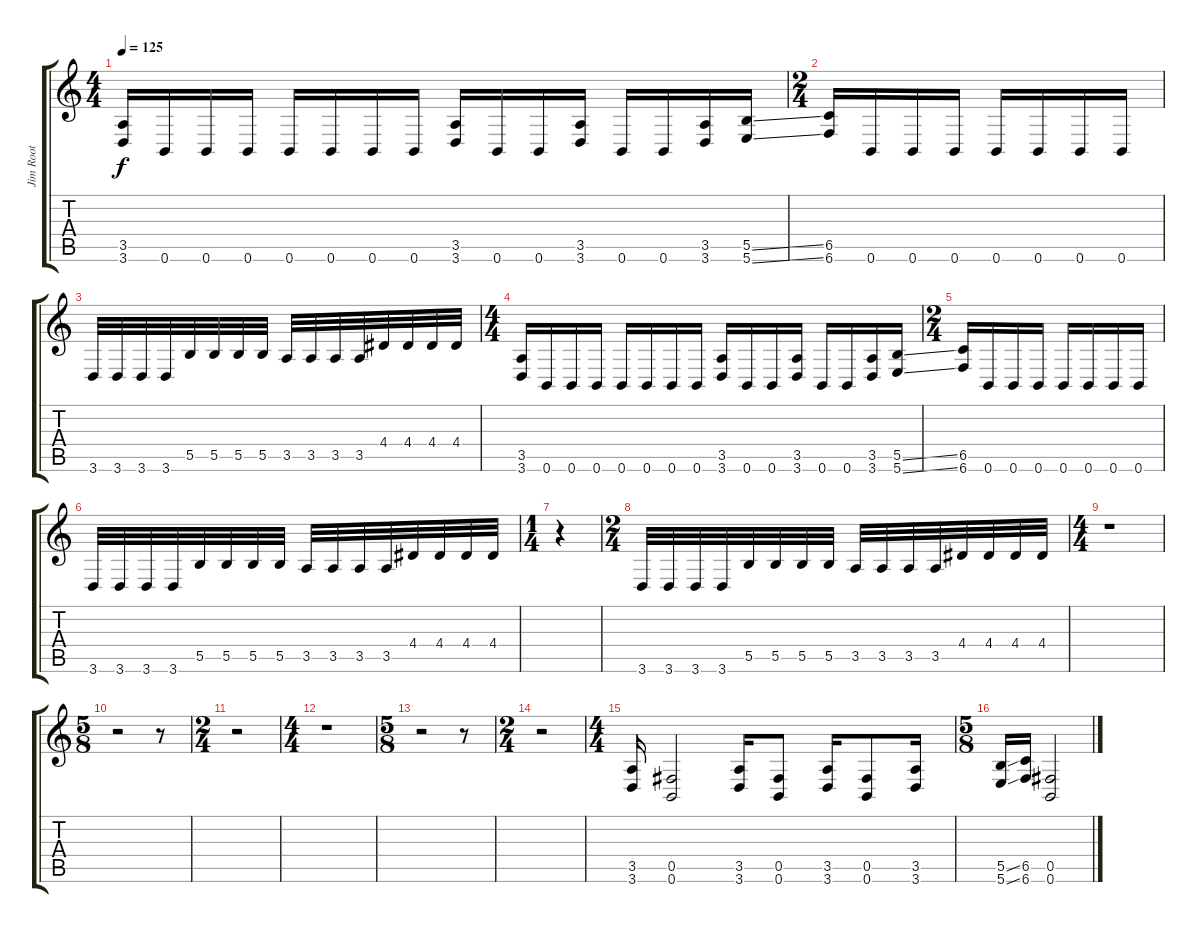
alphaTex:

\track ("Jim Root" "Jim Root") {instrument distortionguitar}
\staff {score tabs}
\tuning (Db4 Ab3 E3 B2 Gb2 B1) {hide}
\ts (4 4)
\tempo 125
\clef g2
\ks c
(3.5 3.6).16{dy f} 0.6.16 0.6.16 0.6.16 0.6.16 0.6.16 0.6.16 0.6.16 (3.5 3.6).16 0.6.16 0.6.16 (3.5 3.6).16 0.6.16 0.6.16 (3.5 3.6).16 (5.5{ss} 5.6{ss}).16 |
\ts (2 4)
(6.5 6.6).16 0.6.16 0.6.16 0.6.16 0.6.16 0.6.16 0.6.16 0.6.16 |
3.6.32 3.6.32 3.6.32 3.6.32 5.5.32 5.5.32 5.5.32 5.5.32 3.5.32 3.5.32 3.5.32 3.5.32 4.4.32 4.4.32 4.4.32 4.4.32 |
\ts (4 4)
(3.5 3.6).16 0.6.16 0.6.16 0.6.16 0.6.16 0.6.16 0.6.16 0.6.16 (3.5 3.6).16 0.6.16 0.6.16 (3.5 3.6).16 0.6.16 0.6.16 (3.5 3.6).16 (5.5{ss} 5.6{ss}).16 |
\ts (2 4)
(6.5 6.6).16 0.6.16 0.6.16 0.6.16 0.6.16 0.6.16 0.6.16 0.6.16 |
3.6.32 3.6.32 3.6.32 3.6.32 5.5.32 5.5.32 5.5.32 5.5.32 3.5.32 3.5.32 3.5.32 3.5.32 4.4.32 4.4.32 4.4.32 4.4.32 |
\ts (1 4)
r.4 |
\ts (2 4)
3.6.32 3.6.32 3.6.32 3.6.32 5.5.32 5.5.32 5.5.32 5.5.32 3.5.32 3.5.32 3.5.32 3.5.32 4.4.32 4.4.32 4.4.32 4.4.32 |
\ts (4 4)
r.1 |
\ts (5 8)
r.2 r.8 |
\ts (2 4)
r.2 |
\ts (4 4)
r.1 |
\ts (5 8)
r.2 r.8 |
\ts (2 4)
r.2 |
\ts (4 4)
(3.5 3.6).16 (0.5 0.6).2 (3.5 3.6).16 (0.5 0.6).8 (3.5 3.6).16 (0.5 0.6).8 (3.5 3.6).16 |
\ts (5 8)
(5.5{ss} 5.6{ss}).16 (6.5 6.6).16 (0.5 0.6).2
